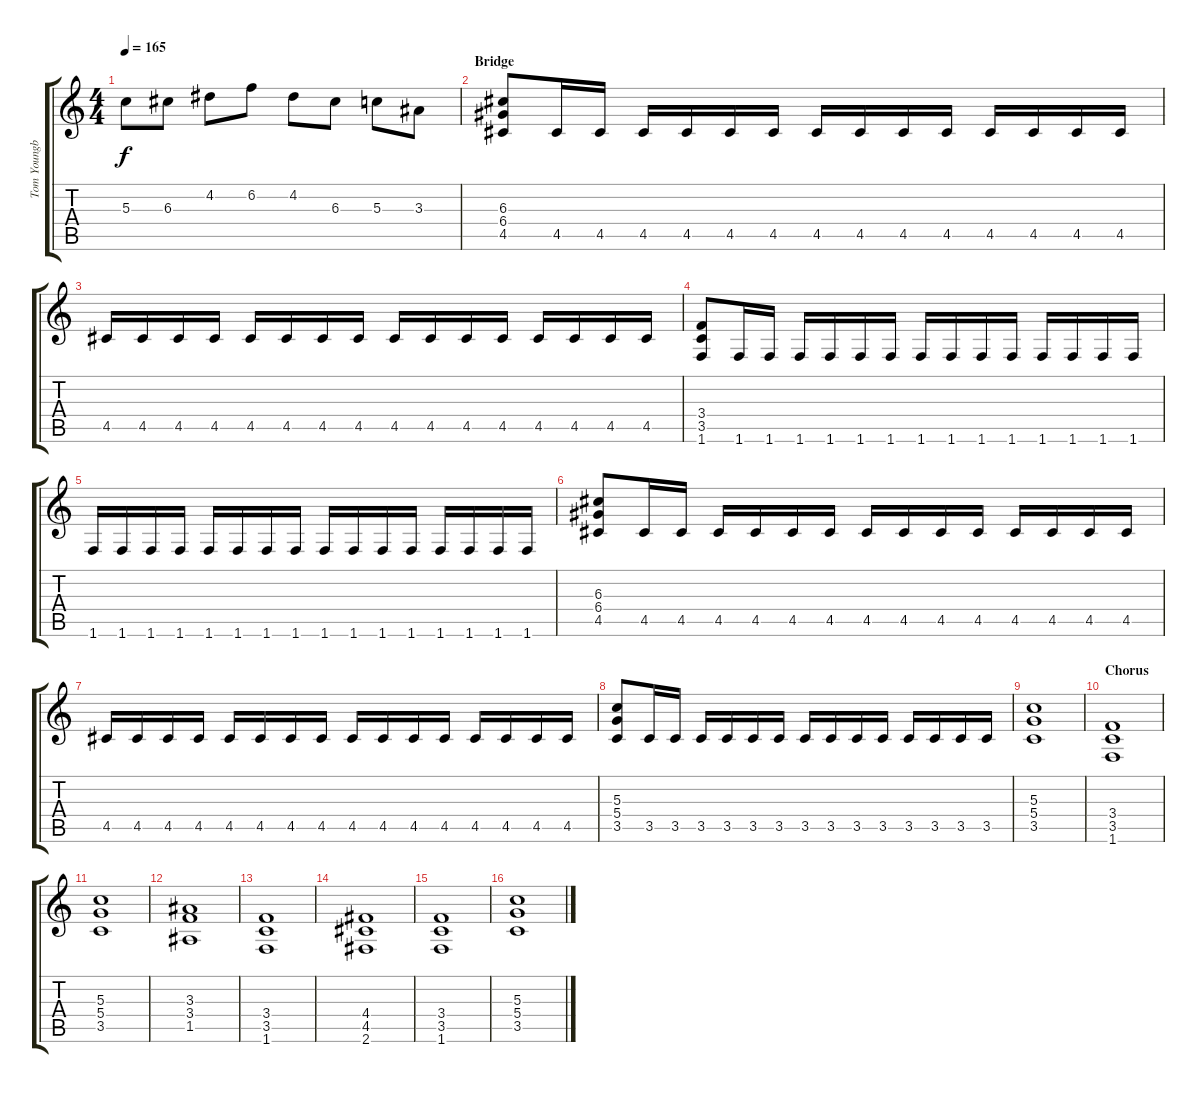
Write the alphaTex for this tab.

\track ("Tom Youngblood" "Tom Youngb") {instrument distortionguitar}
\staff {score tabs}
\tuning (E4 B3 G3 D3 A2 E2) {hide}
\ts (4 4)
\tempo 165
\clef g2
\ks c
5.3.8{dy f} 6.3.8 4.2.8 6.2.8 4.2.8 6.3.8 5.3.8 3.3.8 |
\section ("" "Bridge")
(6.3 6.4 4.5).8 4.5.16 4.5.16 4.5.16 4.5.16 4.5.16 4.5.16 4.5.16 4.5.16 4.5.16 4.5.16 4.5.16 4.5.16 4.5.16 4.5.16 |
4.5.16 4.5.16 4.5.16 4.5.16 4.5.16 4.5.16 4.5.16 4.5.16 4.5.16 4.5.16 4.5.16 4.5.16 4.5.16 4.5.16 4.5.16 4.5.16 |
(3.4 3.5 1.6).8 1.6.16 1.6.16 1.6.16 1.6.16 1.6.16 1.6.16 1.6.16 1.6.16 1.6.16 1.6.16 1.6.16 1.6.16 1.6.16 1.6.16 |
1.6.16 1.6.16 1.6.16 1.6.16 1.6.16 1.6.16 1.6.16 1.6.16 1.6.16 1.6.16 1.6.16 1.6.16 1.6.16 1.6.16 1.6.16 1.6.16 |
(6.3 6.4 4.5).8 4.5.16 4.5.16 4.5.16 4.5.16 4.5.16 4.5.16 4.5.16 4.5.16 4.5.16 4.5.16 4.5.16 4.5.16 4.5.16 4.5.16 |
4.5.16 4.5.16 4.5.16 4.5.16 4.5.16 4.5.16 4.5.16 4.5.16 4.5.16 4.5.16 4.5.16 4.5.16 4.5.16 4.5.16 4.5.16 4.5.16 |
(5.3 5.4 3.5).8 3.5.16 3.5.16 3.5.16 3.5.16 3.5.16 3.5.16 3.5.16 3.5.16 3.5.16 3.5.16 3.5.16 3.5.16 3.5.16 3.5.16 |
(5.3 5.4 3.5).1 |
\section ("" "Chorus")
(3.4 3.5 1.6).1 |
(5.3 5.4 3.5).1 |
(3.3 3.4 1.5).1 |
(3.4 3.5 1.6).1 |
(4.4 4.5 2.6).1 |
(3.4 3.5 1.6).1 |
(5.3 5.4 3.5).1
